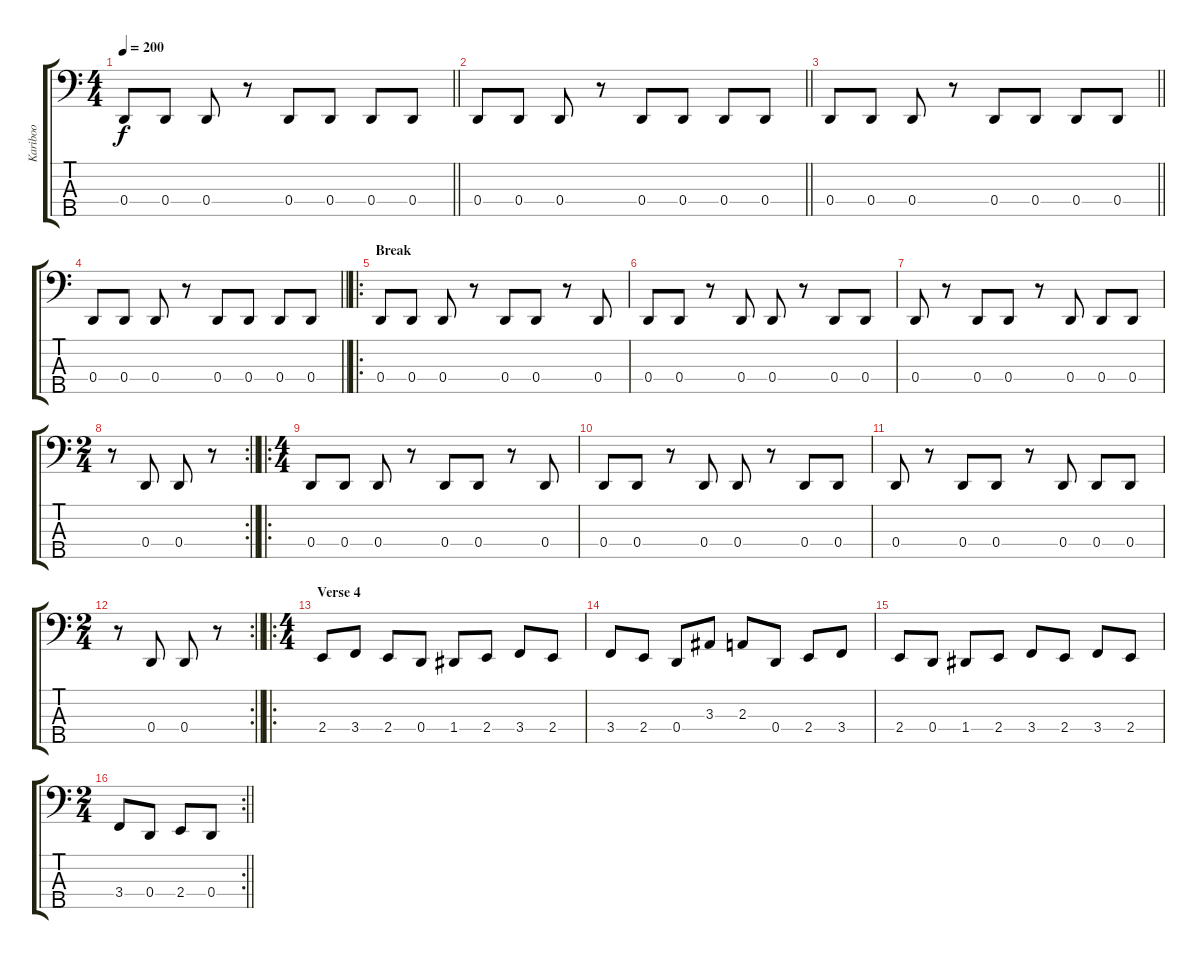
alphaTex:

\track ("Kariboo" "Kariboo") {instrument distortionguitar}
\staff {score tabs}
\tuning (F2 C2 G1 D1 A0) {hide}
\ts (4 4)
\tempo 200
\clef f4
\barLineRight lightlight
\ks c
0.4.8{dy f} 0.4.8 0.4.8 r.8 0.4.8 0.4.8 0.4.8 0.4.8 |
\barLineRight lightlight
0.4.8 0.4.8 0.4.8 r.8 0.4.8 0.4.8 0.4.8 0.4.8 |
\barLineRight lightlight
0.4.8 0.4.8 0.4.8 r.8 0.4.8 0.4.8 0.4.8 0.4.8 |
\barLineRight lightlight
0.4.8 0.4.8 0.4.8 r.8 0.4.8 0.4.8 0.4.8 0.4.8 |
\ro
\section ("" "Break")
0.4.8 0.4.8 0.4.8 r.8 0.4.8 0.4.8 r.8 0.4.8 |
0.4.8 0.4.8 r.8 0.4.8 0.4.8 r.8 0.4.8 0.4.8 |
0.4.8 r.8 0.4.8 0.4.8 r.8 0.4.8 0.4.8 0.4.8 |
\rc 2
\ts (2 4)
\barLineRight lightlight
r.8 0.4.8 0.4.8 r.8 |
\ro
\ts (4 4)
0.4.8 0.4.8 0.4.8 r.8 0.4.8 0.4.8 r.8 0.4.8 |
0.4.8 0.4.8 r.8 0.4.8 0.4.8 r.8 0.4.8 0.4.8 |
0.4.8 r.8 0.4.8 0.4.8 r.8 0.4.8 0.4.8 0.4.8 |
\rc 2
\ts (2 4)
\barLineRight lightlight
r.8 0.4.8 0.4.8 r.8 |
\ro
\ts (4 4)
\section ("" "Verse 4")
2.4.8 3.4.8 2.4.8 0.4.8 1.4.8 2.4.8 3.4.8 2.4.8 |
3.4.8 2.4.8 0.4.8 3.3.8 2.3.8 0.4.8 2.4.8 3.4.8 |
2.4.8 0.4.8 1.4.8 2.4.8 3.4.8 2.4.8 3.4.8 2.4.8 |
\rc 2
\ts (2 4)
\barLineRight lightlight
3.4.8 0.4.8 2.4.8 0.4.8
